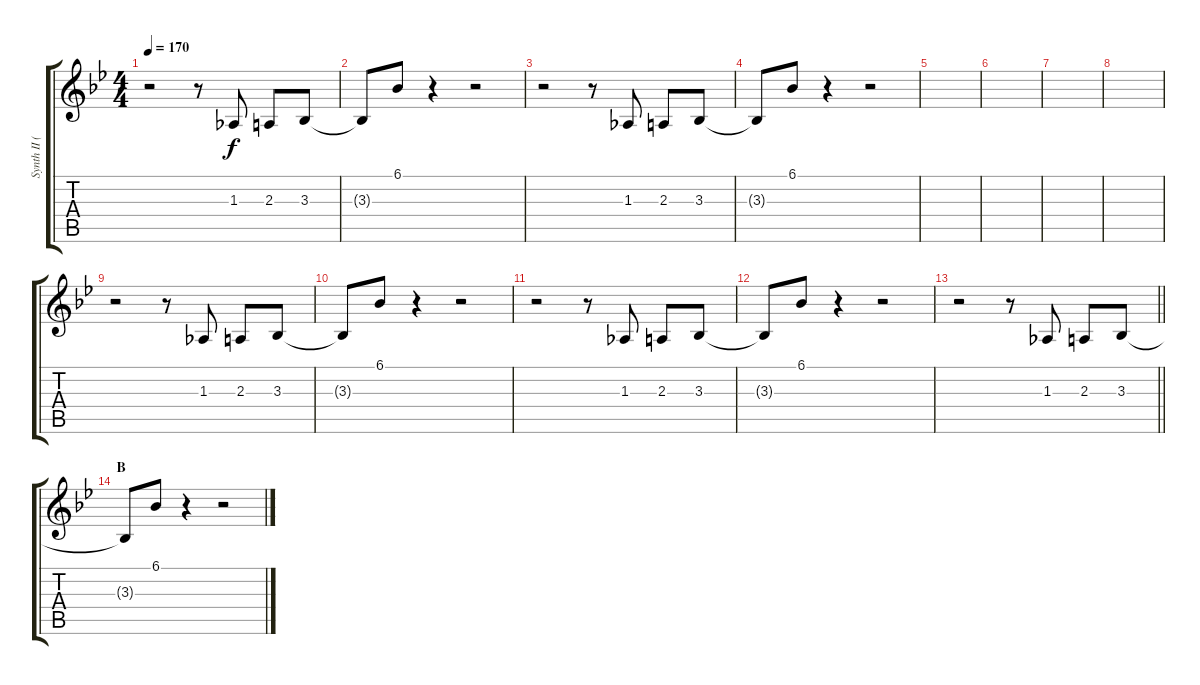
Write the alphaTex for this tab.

\track ("Synth II (Kotobuki Tsumugi)" "Synth II (") {instrument orchestrahit}
\staff {score tabs}
\tuning (E4 B3 G3 D3 A2 E2) {hide}
\ts (4 4)
\tempo 170
\clef g2
\ks bb
r.2{dy f} r.8 1.3.8 2.3.8 3.3.8 |
3.3{t}.8 6.1.8 r.4 r.2 |
r.2 r.8 1.3.8 2.3.8 3.3.8 |
3.3{t}.8 6.1.8 r.4 r.2 |
|
|
|
|
r.2 r.8 1.3.8 2.3.8 3.3.8 |
3.3{t}.8 6.1.8 r.4 r.2 |
r.2 r.8 1.3.8 2.3.8 3.3.8 |
3.3{t}.8 6.1.8 r.4 r.2 |
\barLineRight lightlight
r.2 r.8 1.3.8 2.3.8 3.3.8 |
\section ("" "B")
3.3{t}.8 6.1.8 r.4 r.2
